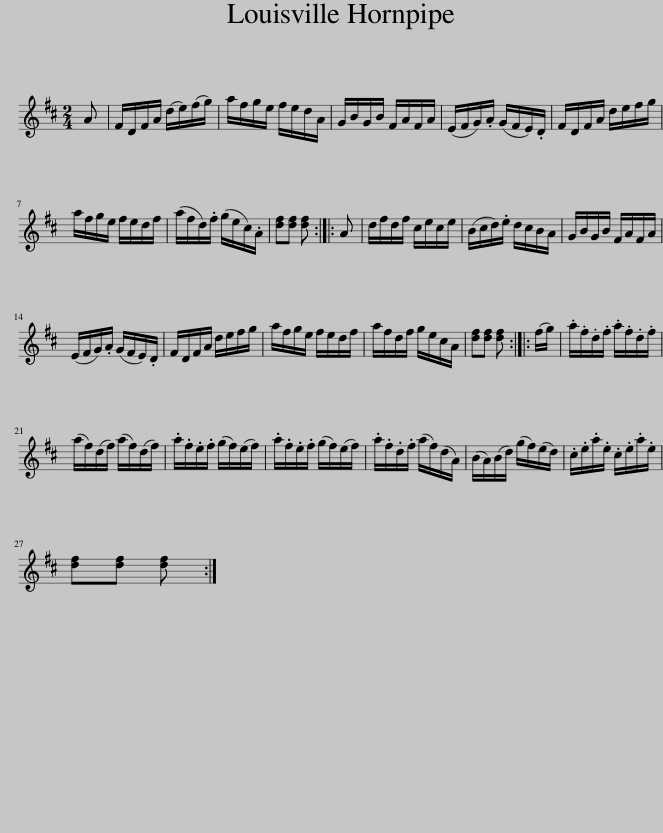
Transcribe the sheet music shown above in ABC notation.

X:1
L:1/8
M:2/4
I:linebreak $
K:D
V:1 treble
V:1
 A | F/D/F/A/ (d/e/)(f/g/) | a/f/g/e/ f/e/d/A/ | G/B/G/B/ F/A/F/A/ | (E/F/G/).A/ (G/F/E/).D/ | %5
 F/D/F/A/ d/e/f/g/ |$ a/f/g/e/ f/e/d/f/ | (a/f/d/).f/ (g/e/c/).A/ | [df][df] [df] :: A | %10
 d/f/d/f/ c/e/c/e/ | (B/c/d/).e/ d/c/B/A/ | G/B/G/B/ F/A/F/A/ |$ (E/F/G/).A/ (G/F/E/).D/ | F/D/F/A/ d/e/f/g/ | %15
 a/f/g/e/ f/e/d/f/ | a/f/d/f/ g/e/c/A/ | [df][df] [df] :: (f/g/) | .a/.f/.d/.f/ .a/.f/.d/.f/ |$ %20
 (a/f/)(d/f/) (a/f/)(d/f/) | .a/.f/.e/.f/ (g/f/)(e/f/) | .a/.f/.e/.f/ (g/f/)(e/f/) | .a/.f/.d/.f/ (a/f/)(d/A/) | (B/A/)(B/d/) (g/f/)(e/d/) | %25
 .c/.e/.a/.e/ .c/.e/.a/.e/ |$ [df][df] [df] :| %27
